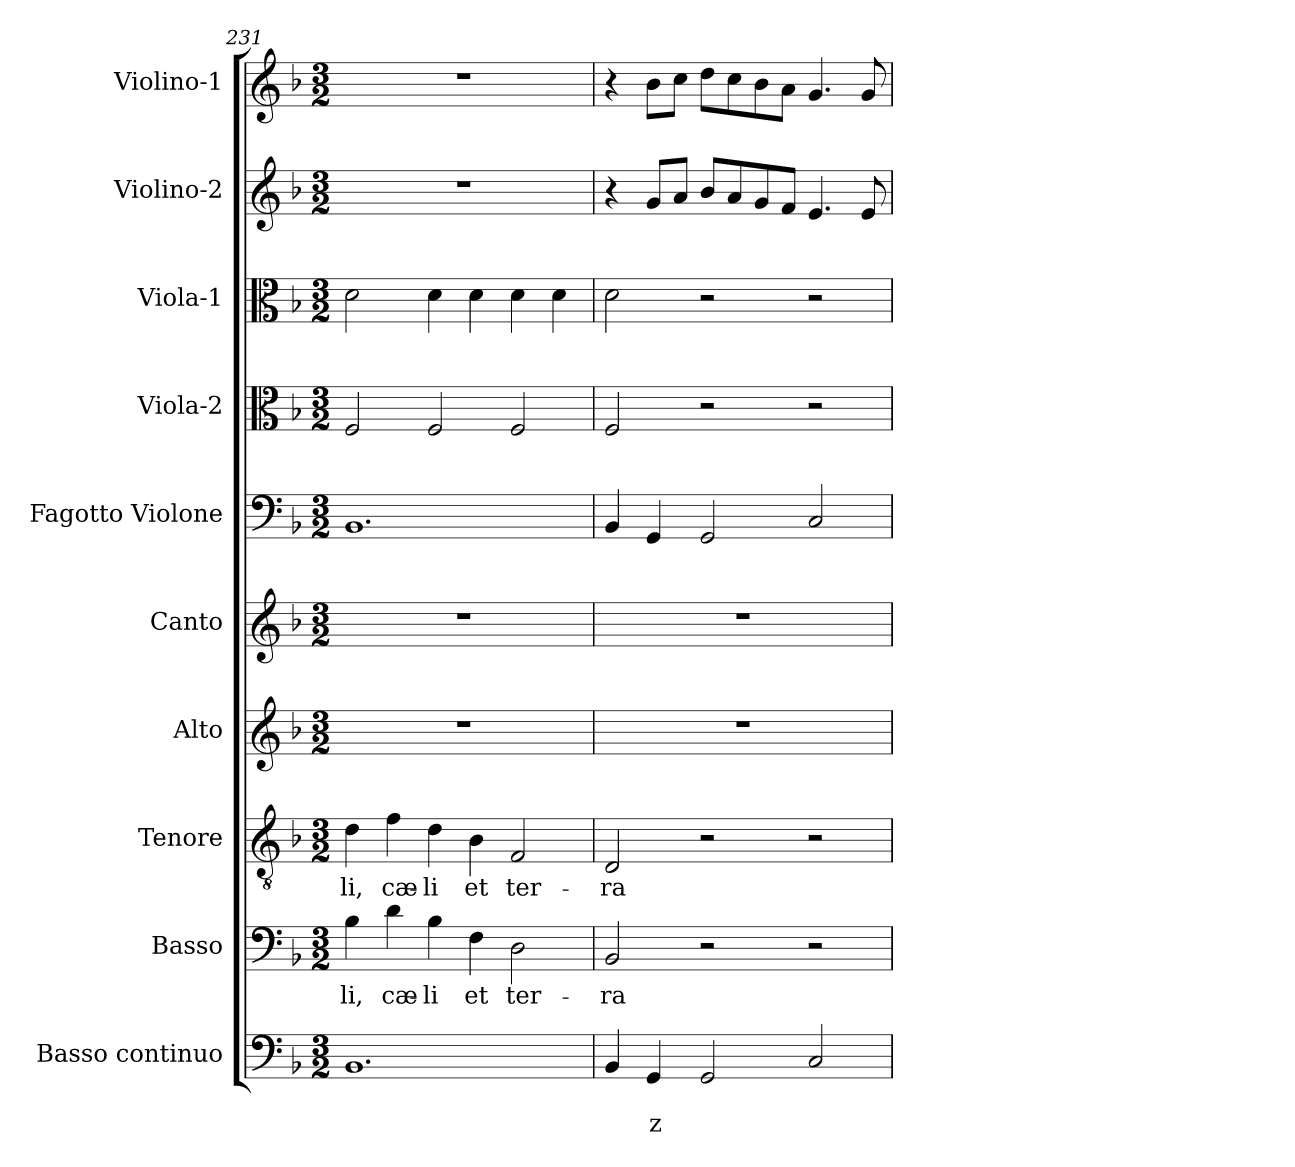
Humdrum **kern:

**kern	**text	**text	**kern	**text	**kern	**text	**kern	**kern	**kern	**kern	**kern	**kern	**kern
*part10	*part10	*part10	*part9	*part9	*part8	*part8	*part7	*part6	*part5	*part4	*part3	*part2	*part1
*staff10	*staff10	*staff10	*staff9	*staff9	*staff8	*staff8	*staff7	*staff6	*staff5	*staff4	*staff3	*staff2	*staff1
*I"Basso continuo	*	*	*I"Basso	*	*I"Tenore	*	*I"Alto	*I"Canto	*I"Fagotto Violone	*I"Viola-2	*I"Viola-1	*I"Violino-2	*I"Violino-1
*clefF4	*	*	*clefF4	*	*clefGv2	*	*clefG2	*clefG2	*clefF4	*clefC3	*clefC3	*clefG2	*clefG2
*k[b-]	*	*	*k[b-]	*	*k[b-]	*	*k[b-]	*k[b-]	*k[b-]	*k[b-]	*k[b-]	*k[b-]	*k[b-]
*F:	*	*	*F:	*	*F:	*	*F:	*F:	*F:	*F:	*F:	*F:	*F:
*M3/2	*	*	*M3/2	*	*M3/2	*	*M3/2	*M3/2	*M3/2	*M3/2	*M3/2	*M3/2	*M3/2
=231	=231	=231	=231	=231	=231	=231	=231	=231	=231	=231	=231	=231	=231
!	!	!	!	!LO:LY:b	!	!	!	!	!	!	!	!	!
!	!	!	!	!	!	!LO:LY:b	!	!	!	!	!	!	!
1.BB-	.	.	4B-\	-li,	4d\	-li,	1.r	1.r	1.BB-	2F/	2d\	1.r	1.r
!	!	!	!	!LO:LY:b	!	!	!	!	!	!	!	!	!
!	!	!	!	!	!	!LO:LY:b	!	!	!	!	!	!	!
.	.	.	4d\	cæ-	4f\	cæ-	.	.	.	.	.	.	.
!	!	!	!	!LO:LY:b	!	!	!	!	!	!	!	!	!
!	!	!	!	!	!	!LO:LY:b	!	!	!	!	!	!	!
.	.	.	4B-\	-li	4d\	-li	.	.	.	2F/	4d\	.	.
!	!	!	!	!LO:LY:b	!	!	!	!	!	!	!	!	!
!	!	!	!	!	!	!LO:LY:b	!	!	!	!	!	!	!
.	.	.	4F\	et	4B-\	et	.	.	.	.	4d\	.	.
!	!	!	!	!LO:LY:b	!	!	!	!	!	!	!	!	!
!	!	!	!	!	!	!LO:LY:b	!	!	!	!	!	!	!
.	.	.	2D\	ter-	2F/	ter-	.	.	.	2F/	4d\	.	.
.	.	.	.	.	.	.	.	.	.	.	4d\	.	.
=232	=232	=232	=232	=232	=232	=232	=232	=232	=232	=232	=232	=232	=232
!	!	!	!	!LO:LY:b	!	!	!	!	!	!	!	!	!
!	!	!	!	!	!	!LO:LY:b	!	!	!	!	!	!	!
4BB-/	.	.	2BB-/	-ra	2D/	-ra	1.r	1.r	4BB-/	2F/	2d\	4r	4r
!	!	!LO:LY:b	!	!	!	!	!	!	!	!	!	!	!
4GG/	.	z	.	.	.	.	.	.	4GG/	.	.	8g/L	8b-\L
.	.	.	.	.	.	.	.	.	.	.	.	8a/J	8cc\J
2GG/	.	.	2r	.	2r	.	.	.	2GG/	2r	2r	8b-/L	8dd\L
.	.	.	.	.	.	.	.	.	.	.	.	8a/	8cc\
.	.	.	.	.	.	.	.	.	.	.	.	8g/	8b-\
.	.	.	.	.	.	.	.	.	.	.	.	8f/J	8a\J
2C/	.	.	2r	.	2r	.	.	.	2C/	2r	2r	4.e/	4.g/
.	.	.	.	.	.	.	.	.	.	.	.	8e/	8g/
=	=	=	=	=	=	=	=	=	=	=	=	=	=
*-	*-	*-	*-	*-	*-	*-	*-	*-	*-	*-	*-	*-	*-
